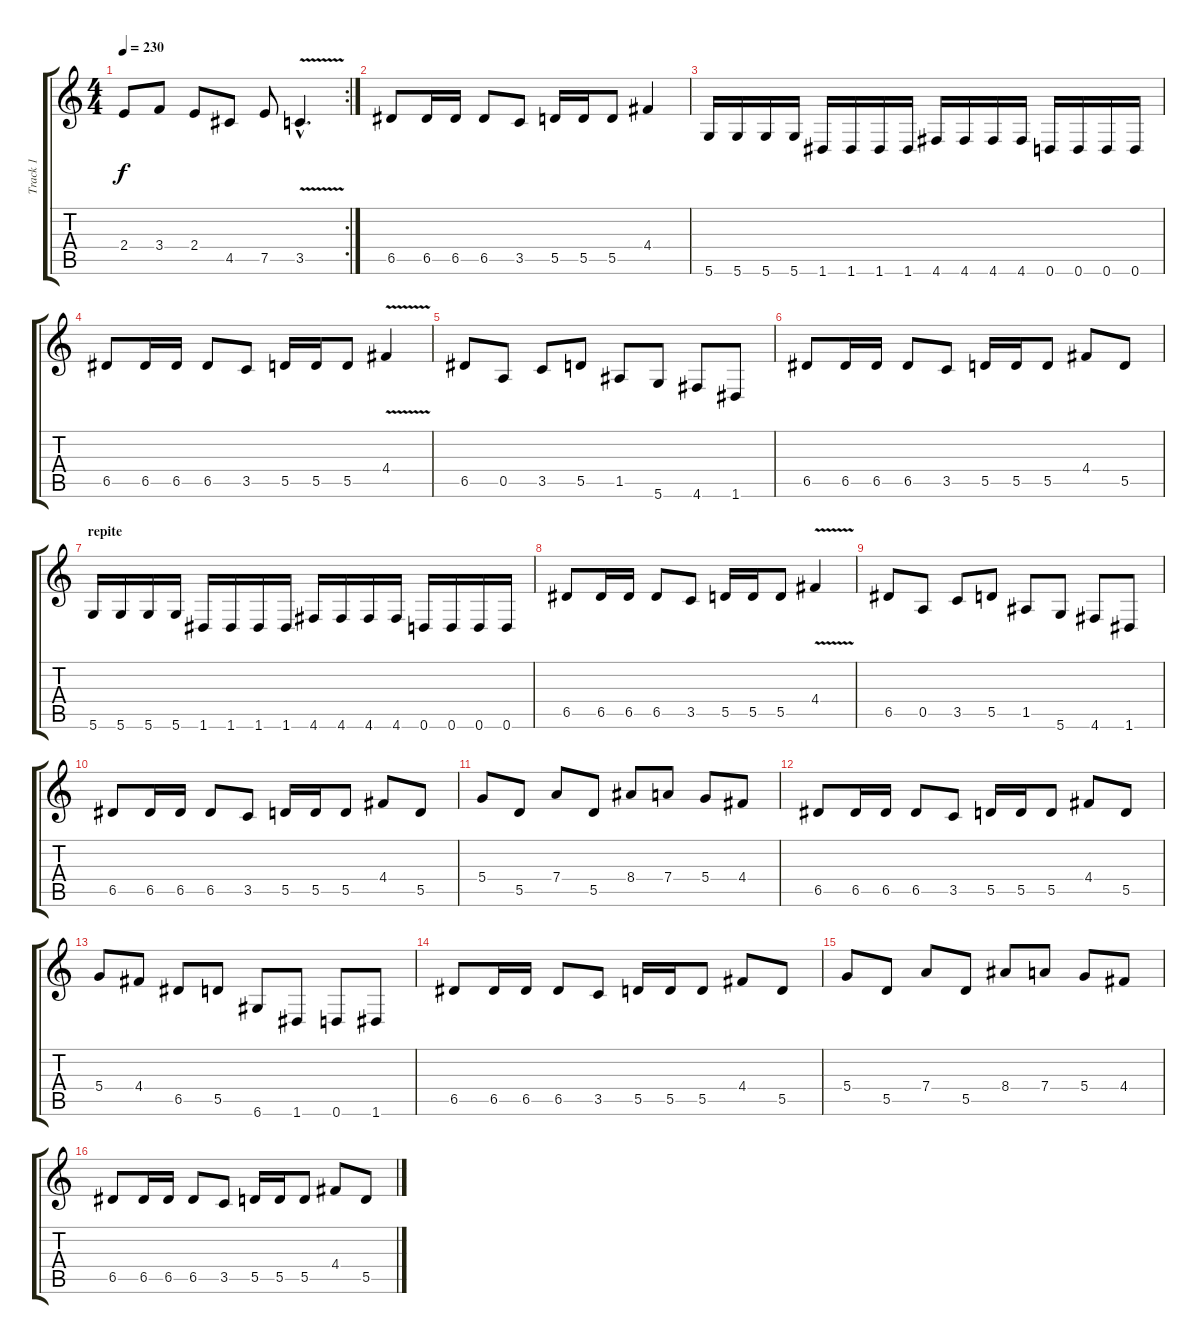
\track ("Track 1" "Track 1") {instrument overdrivenguitar}
\staff {score tabs}
\tuning (E4 B3 G3 D3 A2 D2) {hide}
\rc 2
\ts (4 4)
\tempo 230
\clef g2
\ks c
2.4.8{dy f} 3.4.8 2.4.8 4.5.8 7.5.8 3.5{v hac}.4{d} |
6.5.8 6.5.16 6.5.16 6.5.8 3.5.8 5.5.16 5.5.16 5.5.8 4.4.4 |
5.6.16 5.6.16 5.6.16 5.6.16 1.6.16 1.6.16 1.6.16 1.6.16 4.6.16 4.6.16 4.6.16 4.6.16 0.6.16 0.6.16 0.6.16 0.6.16 |
6.5.8 6.5.16 6.5.16 6.5.8 3.5.8 5.5.16 5.5.16 5.5.8 4.4{v}.4 |
6.5.8 0.5.8 3.5.8 5.5.8 1.5.8 5.6.8 4.6.8 1.6.8 |
6.5.8 6.5.16 6.5.16 6.5.8 3.5.8 5.5.16 5.5.16 5.5.8 4.4.8 5.5.8 |
\section ("" "repite")
5.6.16 5.6.16 5.6.16 5.6.16 1.6.16 1.6.16 1.6.16 1.6.16 4.6.16 4.6.16 4.6.16 4.6.16 0.6.16 0.6.16 0.6.16 0.6.16 |
6.5.8 6.5.16 6.5.16 6.5.8 3.5.8 5.5.16 5.5.16 5.5.8 4.4{v}.4 |
6.5.8 0.5.8 3.5.8 5.5.8 1.5.8 5.6.8 4.6.8 1.6.8 |
6.5.8 6.5.16 6.5.16 6.5.8 3.5.8 5.5.16 5.5.16 5.5.8 4.4.8 5.5.8 |
5.4.8 5.5.8 7.4.8 5.5.8 8.4.8 7.4.8 5.4.8 4.4.8 |
6.5.8 6.5.16 6.5.16 6.5.8 3.5.8 5.5.16 5.5.16 5.5.8 4.4.8 5.5.8 |
5.4.8 4.4.8 6.5.8 5.5.8 6.6.8 1.6.8 0.6.8 1.6.8 |
6.5.8 6.5.16 6.5.16 6.5.8 3.5.8 5.5.16 5.5.16 5.5.8 4.4.8 5.5.8 |
5.4.8 5.5.8 7.4.8 5.5.8 8.4.8 7.4.8 5.4.8 4.4.8 |
6.5.8 6.5.16 6.5.16 6.5.8 3.5.8 5.5.16 5.5.16 5.5.8 4.4.8 5.5.8
